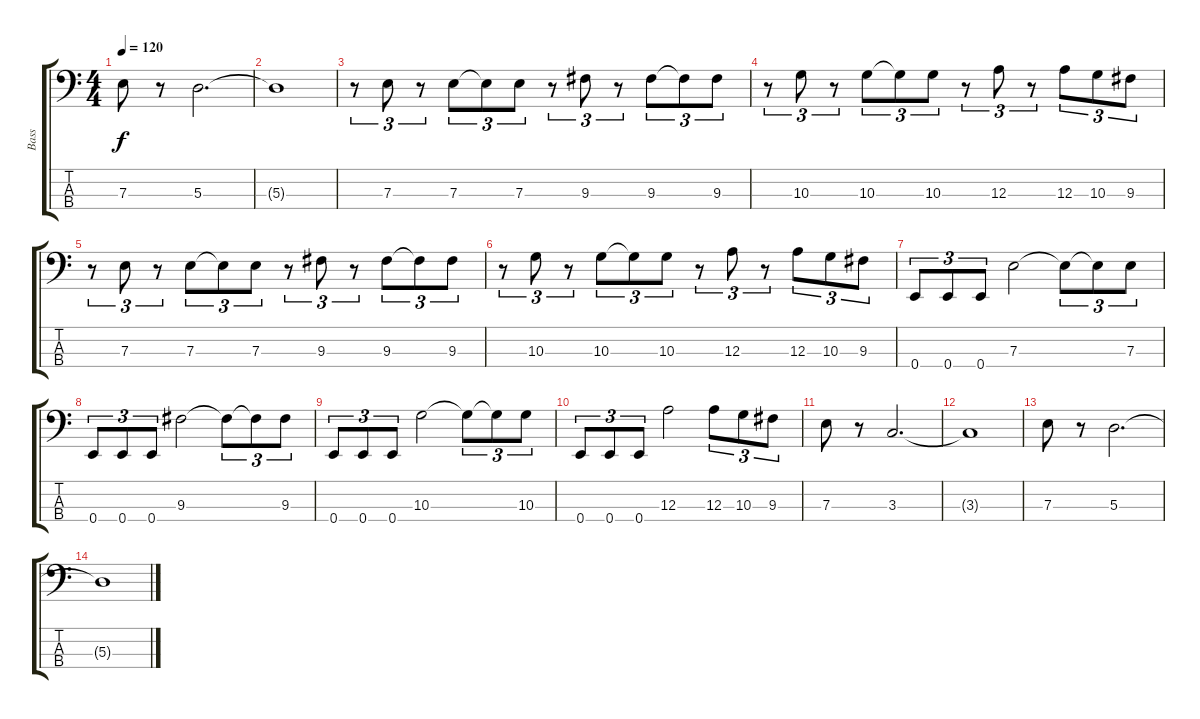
\track ("Bass" "Bass") {instrument electricbassfinger}
\staff {score tabs}
\tuning (G2 D2 A1 E1) {hide}
\ts (4 4)
\tempo 120
\clef f4
\ks c
7.3.8{dy f} r.8 5.3.2{d} |
5.3{t}.1 |
r.8{tu (3 2)} 7.3.8{tu (3 2)} r.8{tu (3 2)} 7.3.8{tu (3 2)} 7.3{t}.8{tu (3 2)} 7.3.8{tu (3 2)} r.8{tu (3 2)} 9.3.8{tu (3 2)} r.8{tu (3 2)} 9.3.8{tu (3 2)} 9.3{t}.8{tu (3 2)} 9.3.8{tu (3 2)} |
r.8{tu (3 2)} 10.3.8{tu (3 2)} r.8{tu (3 2)} 10.3.8{tu (3 2)} 10.3{t}.8{tu (3 2)} 10.3.8{tu (3 2)} r.8{tu (3 2)} 12.3.8{tu (3 2)} r.8{tu (3 2)} 12.3.8{tu (3 2)} 10.3.8{tu (3 2)} 9.3.8{tu (3 2)} |
r.8{tu (3 2)} 7.3.8{tu (3 2)} r.8{tu (3 2)} 7.3.8{tu (3 2)} 7.3{t}.8{tu (3 2)} 7.3.8{tu (3 2)} r.8{tu (3 2)} 9.3.8{tu (3 2)} r.8{tu (3 2)} 9.3.8{tu (3 2)} 9.3{t}.8{tu (3 2)} 9.3.8{tu (3 2)} |
r.8{tu (3 2)} 10.3.8{tu (3 2)} r.8{tu (3 2)} 10.3.8{tu (3 2)} 10.3{t}.8{tu (3 2)} 10.3.8{tu (3 2)} r.8{tu (3 2)} 12.3.8{tu (3 2)} r.8{tu (3 2)} 12.3.8{tu (3 2)} 10.3.8{tu (3 2)} 9.3.8{tu (3 2)} |
0.4.8{tu (3 2)} 0.4.8{tu (3 2)} 0.4.8{tu (3 2)} 7.3.2 7.3{t}.8{tu (3 2)} 7.3{t}.8{tu (3 2)} 7.3.8{tu (3 2)} |
0.4.8{tu (3 2)} 0.4.8{tu (3 2)} 0.4.8{tu (3 2)} 9.3.2 9.3{t}.8{tu (3 2)} 9.3{t}.8{tu (3 2)} 9.3.8{tu (3 2)} |
0.4.8{tu (3 2)} 0.4.8{tu (3 2)} 0.4.8{tu (3 2)} 10.3.2 10.3{t}.8{tu (3 2)} 10.3{t}.8{tu (3 2)} 10.3.8{tu (3 2)} |
0.4.8{tu (3 2)} 0.4.8{tu (3 2)} 0.4.8{tu (3 2)} 12.3.2 12.3.8{tu (3 2)} 10.3.8{tu (3 2)} 9.3.8{tu (3 2)} |
7.3.8 r.8 3.3.2{d} |
3.3{t}.1 |
7.3.8 r.8 5.3.2{d} |
5.3{t}.1
